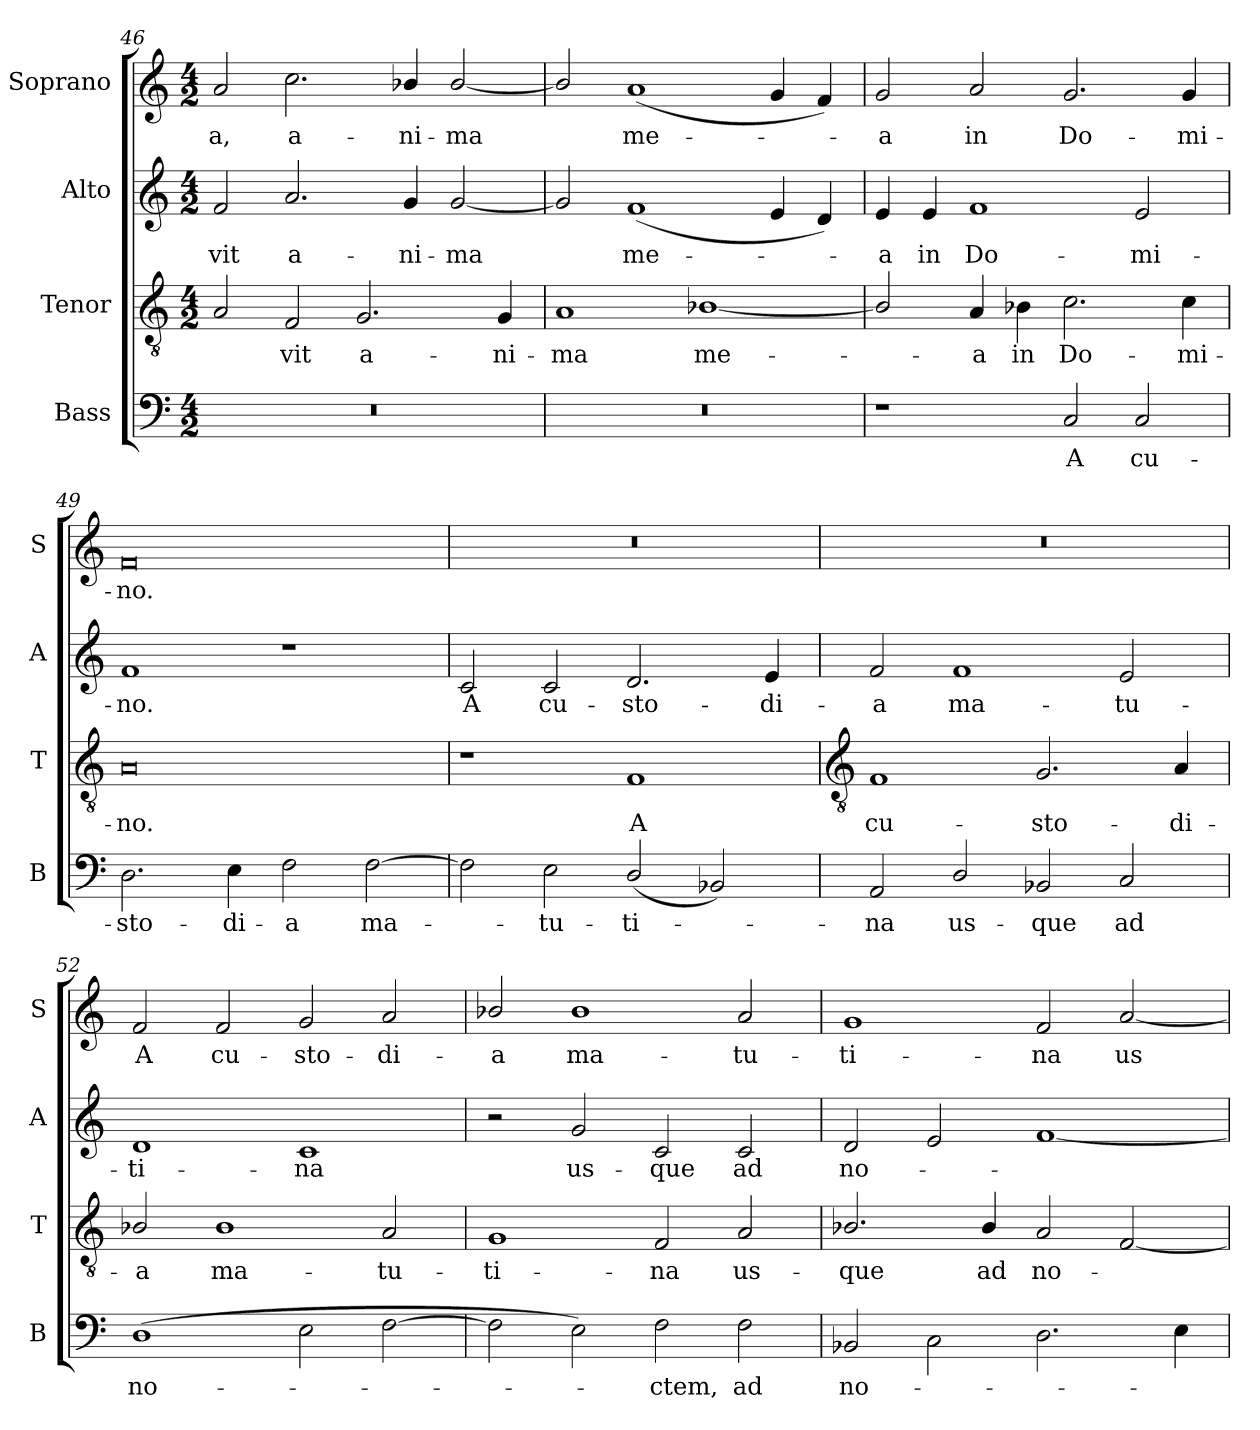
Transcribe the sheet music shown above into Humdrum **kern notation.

**kern	**text	**kern	**text	**kern	**text	**kern	**text
*part4	*part4	*part3	*part3	*part2	*part2	*part1	*part1
*staff4	*staff4	*staff3	*staff3	*staff2	*staff2	*staff1	*staff1
*I"Bass	*	*I"Tenor	*	*I"Alto	*	*I"Soprano	*
*I'B	*	*I'T	*	*I'A	*	*I'S	*
*clefF4	*	*clefGv2	*	*clefG2	*	*clefG2	*
*k[]	*	*k[]	*	*k[]	*	*k[]	*
*C:	*	*C:	*	*C:	*	*C:	*
*M4/2	*	*M4/2	*	*M4/2	*	*M4/2	*
=46	=46	=46	=46	=46	=46	=46	=46
!	!	!	!	!	!LO:LY:b	!	!LO:LY:b
0r	.	2A	.	2f	vit	2a	a,
!	!	!	!LO:LY:b	!	!LO:LY:b	!	!LO:LY:b
.	.	2F	vit	2.a	a-	2.cc	a-
!	!	!	!LO:LY:b	!	!	!	!
.	.	2.G	a-	.	.	.	.
!	!	!	!	!	!LO:LY:b	!	!LO:LY:b
.	.	.	.	4g	-ni-	4b-X/	-ni-
!	!	!	!	!	!LO:LY:b	!	!LO:LY:b
.	.	.	.	[2g	-ma	[2b-/	-ma
!	!	!	!LO:LY:b	!	!	!	!
.	.	4G	-ni-	.	.	.	.
=47	=47	=47	=47	=47	=47	=47	=47
!	!	!	!LO:LY:b	!	!	!	!
0r	.	1A	-ma	2g]	.	2b-/]	.
!	!	!	!	!	!LO:LY:b	!	!LO:LY:b
.	.	.	.	(<1f	me-	(<1a	me-
!	!	!	!LO:LY:b	!	!	!	!
.	.	[1B-X/	me-	.	.	.	.
.	.	.	.	4e	.	4g	.
.	.	.	.	4d)	.	4f)	.
=48	=48	=48	=48	=48	=48	=48	=48
!	!	!	!	!	!LO:LY:b	!	!LO:LY:b
1r	.	2B-/]	.	4e	a	2g	a
!	!	!	!	!	!LO:LY:b	!	!
.	.	.	.	4e	in	.	.
!	!	!	!LO:LY:b	!	!LO:LY:b	!	!LO:LY:b
.	.	4A	a	1f	Do-	2a	in
!	!	!	!LO:LY:b	!	!	!	!
.	.	4B-	in	.	.	.	.
!	!LO:LY:b	!	!LO:LY:b	!	!	!	!LO:LY:b
2C	A	2.c	Do-	.	.	2.g	Do-
!	!LO:LY:b	!	!	!	!LO:LY:b	!	!
2C	cu-	.	.	2e	-mi-	.	.
!	!	!	!LO:LY:b	!	!	!	!LO:LY:b
.	.	4c	-mi-	.	.	4g	-mi-
=49	=49	=49	=49	=49	=49	=49	=49
!	!LO:LY:b	!	!LO:LY:b	!	!LO:LY:b	!	!LO:LY:b
2.D	-sto-	0A	-no.	1f	-no.	0f	-no.
!	!LO:LY:b	!	!	!	!	!	!
4E	-di-	.	.	.	.	.	.
!	!LO:LY:b	!	!	!	!	!	!
2F	-a	.	.	1r	.	.	.
!	!LO:LY:b	!	!	!	!	!	!
[2F	ma-	.	.	.	.	.	.
=50	=50	=50	=50	=50	=50	=50	=50
!	!	!	!	!	!LO:LY:b	!	!
2F]	.	1r	.	2c	A	0r	.
!	!LO:LY:b	!	!	!	!LO:LY:b	!	!
2E	tu-	.	.	2c	cu-	.	.
!	!LO:LY:b	!	!LO:LY:b	!	!LO:LY:b	!	!
(<2D/	-ti-	1F	A	2.d	-sto-	.	.
2BB-X)	.	.	.	.	.	.	.
!	!	!	!	!	!LO:LY:b	!	!
.	.	.	.	4e	-di-	.	.
!!LO:LB:g=z
=51	=51	=51	=51	=51	=51	=51	=51
*	*	*clefGv2	*	*	*	*	*
!	!LO:LY:b	!	!LO:LY:b	!	!LO:LY:b	!	!
2AA	na	1F	cu-	2f	-a	0r	.
!	!LO:LY:b	!	!	!	!LO:LY:b	!	!
2D/	us-	.	.	1f	ma-	.	.
!	!LO:LY:b	!	!LO:LY:b	!	!	!	!
2BB-X	-que	2.G	-sto-	.	.	.	.
!	!LO:LY:b	!	!	!	!LO:LY:b	!	!
2C	ad	.	.	2e	-tu-	.	.
!	!	!	!LO:LY:b	!	!	!	!
.	.	4A	-di-	.	.	.	.
=52	=52	=52	=52	=52	=52	=52	=52
!	!LO:LY:b	!	!LO:LY:b	!	!LO:LY:b	!	!LO:LY:b
(>1D	no-	2B-X/	-a	1d	-ti-	2f	A
!	!	!	!LO:LY:b	!	!	!	!LO:LY:b
.	.	1B-	ma-	.	.	2f	cu-
!	!	!	!	!	!LO:LY:b	!	!LO:LY:b
2E	.	.	.	1c	-na	2g	-sto-
!	!	!	!LO:LY:b	!	!	!	!LO:LY:b
[2F	.	2A	-tu-	.	.	2a	-di-
=53	=53	=53	=53	=53	=53	=53	=53
!	!	!	!LO:LY:b	!	!	!	!LO:LY:b
2F]	.	1G	-ti-	2r	.	2b-X/	-a
!	!	!	!	!	!LO:LY:b	!	!LO:LY:b
2E)	.	.	.	2g	us-	1b-	ma-
!	!LO:LY:b	!	!LO:LY:b	!	!LO:LY:b	!	!
2F	ctem,	2F	-na	2c	-que	.	.
!	!LO:LY:b	!	!LO:LY:b	!	!LO:LY:b	!	!LO:LY:b
2F	ad	2A	us-	2c	ad	2a	-tu-
=54	=54	=54	=54	=54	=54	=54	=54
!	!LO:LY:b	!	!LO:LY:b	!	!LO:LY:b	!	!LO:LY:b
2BB-X	no-	2.B-X/	-que	2d	no-	1g	-ti-
2C\	.	.	.	2e	.	.	.
!	!	!	!LO:LY:b	!	!	!	!
.	.	4B-/	ad	.	.	.	.
!	!	!	!LO:LY:b	!	!	!	!LO:LY:b
2.D\	.	2A	no-	[1f	.	2f	-na
!	!	!	!	!	!	!	!LO:LY:b
.	.	[2F	.	.	.	[2a	us-
4E\	.	.	.	.	.	.	.
=	=	=	=	=	=	=	=
*-	*-	*-	*-	*-	*-	*-	*-
